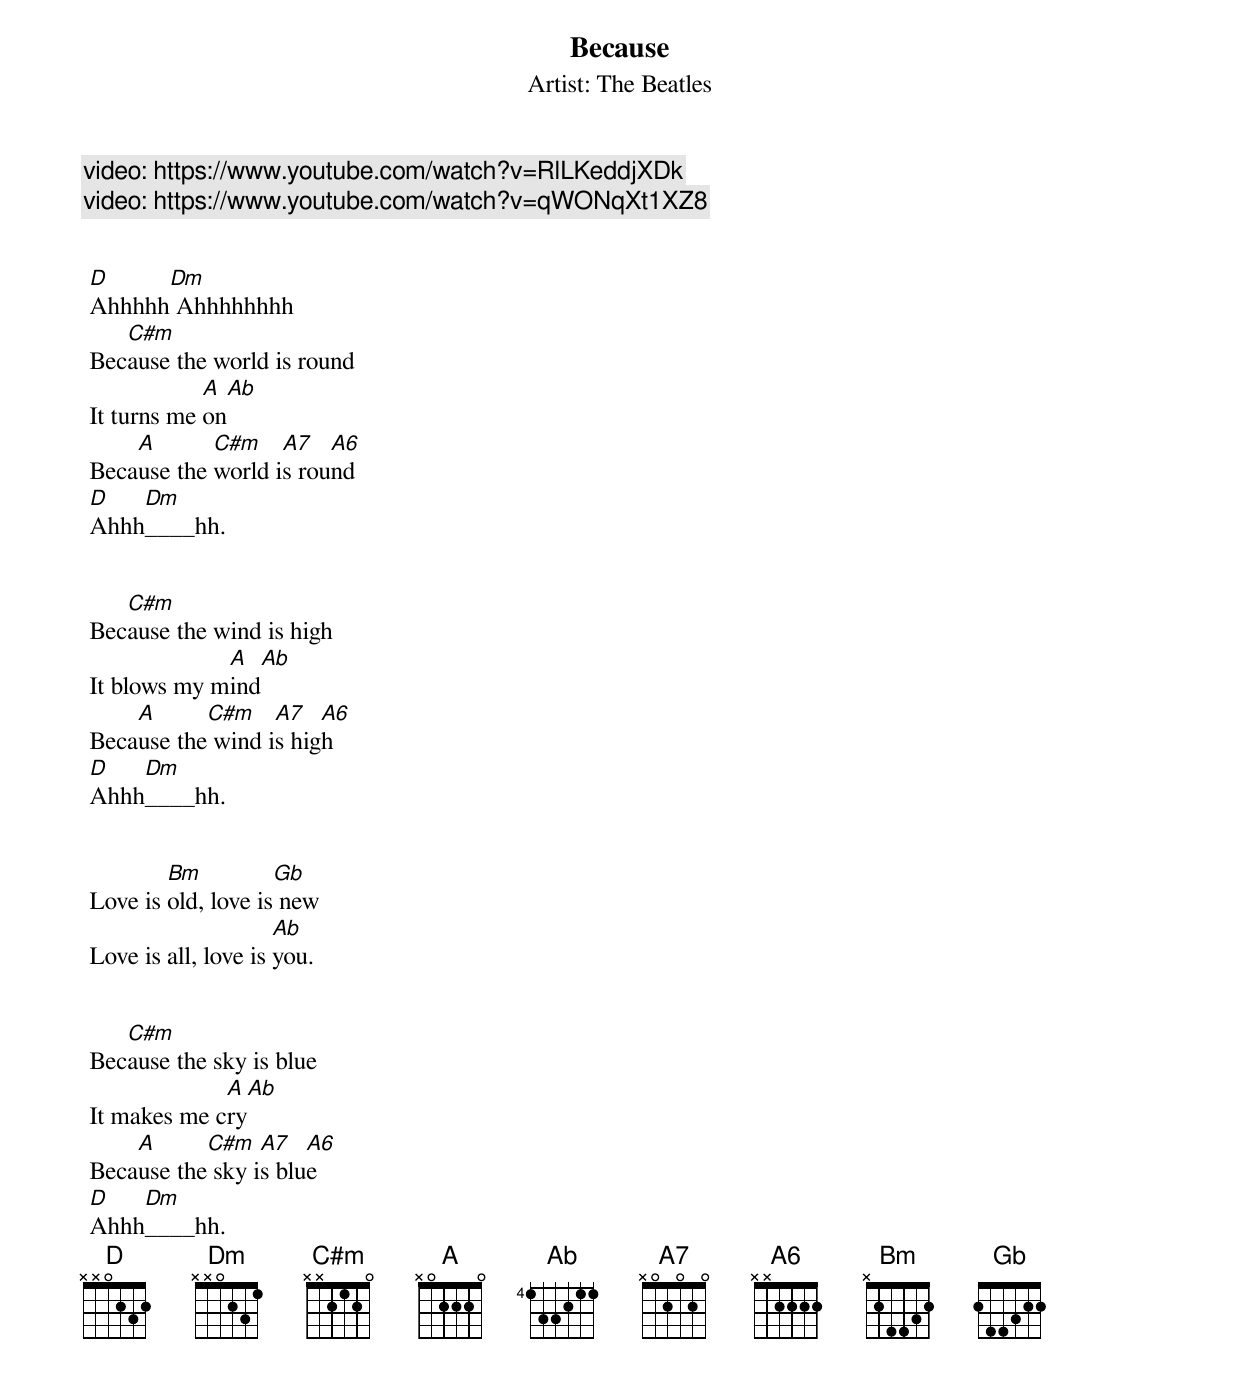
Because
Artist: The Beatles
video: https://www.youtube.com/watch?v=RlLKeddjXDk
video: https://www.youtube.com/watch?v=qWONqXt1XZ8


 D     Dm
 Ahhhhh Ahhhhhhhh
    C#m
 Because the world is round
             A   Ab
 It turns me on
     A       C#m    A7   A6
 Because the world is round
 D   Dm
 Ahhh____hh.


    C#m
 Because the wind is high
              A   Ab
 It blows my mind
     A      C#m    A7   A6
 Because the wind is high
 D   Dm
 Ahhh____hh.


         Bm          Gb
 Love is old, love is new
                      Ab
 Love is all, love is you.


    C#m
 Because the sky is blue
              A   Ab
 It makes me cry
     A      C#m   A7   A6
 Because the sky is blue
 D   Dm
 Ahhh____hh.
